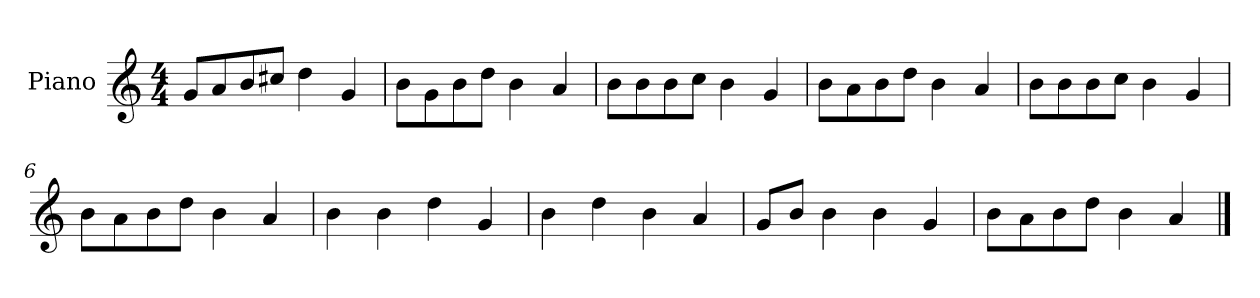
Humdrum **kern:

**kern
*part1
*staff1
*I"Piano
*I'P-no
*clefG2
*k[]
*M4/4
*MM90
=1
8g/L
8a/
8b/
8cc#X/J
4dd\
4g/
=2
8b\L
8g\
8b\
8dd\J
4b\
4a/
=3
8b\L
8b\
8b\
8cc\J
4b\
4g/
=4
8b\L
8a\
8b\
8dd\J
4b\
4a/
=5
8b\L
8b\
8b\
8cc\J
4b\
4g/
=6
8b\L
8a\
8b\
8dd\J
4b\
4a/
!!LO:LB:g=z
=7
4b\
4b\
4dd\
4g/
=8
4b\
4dd\
4b\
4a/
=9
8g/L
8b/J
4b\
4b\
4g/
=10
8b\L
8a\
8b\
8dd\J
4b\
4a/
==
*-
